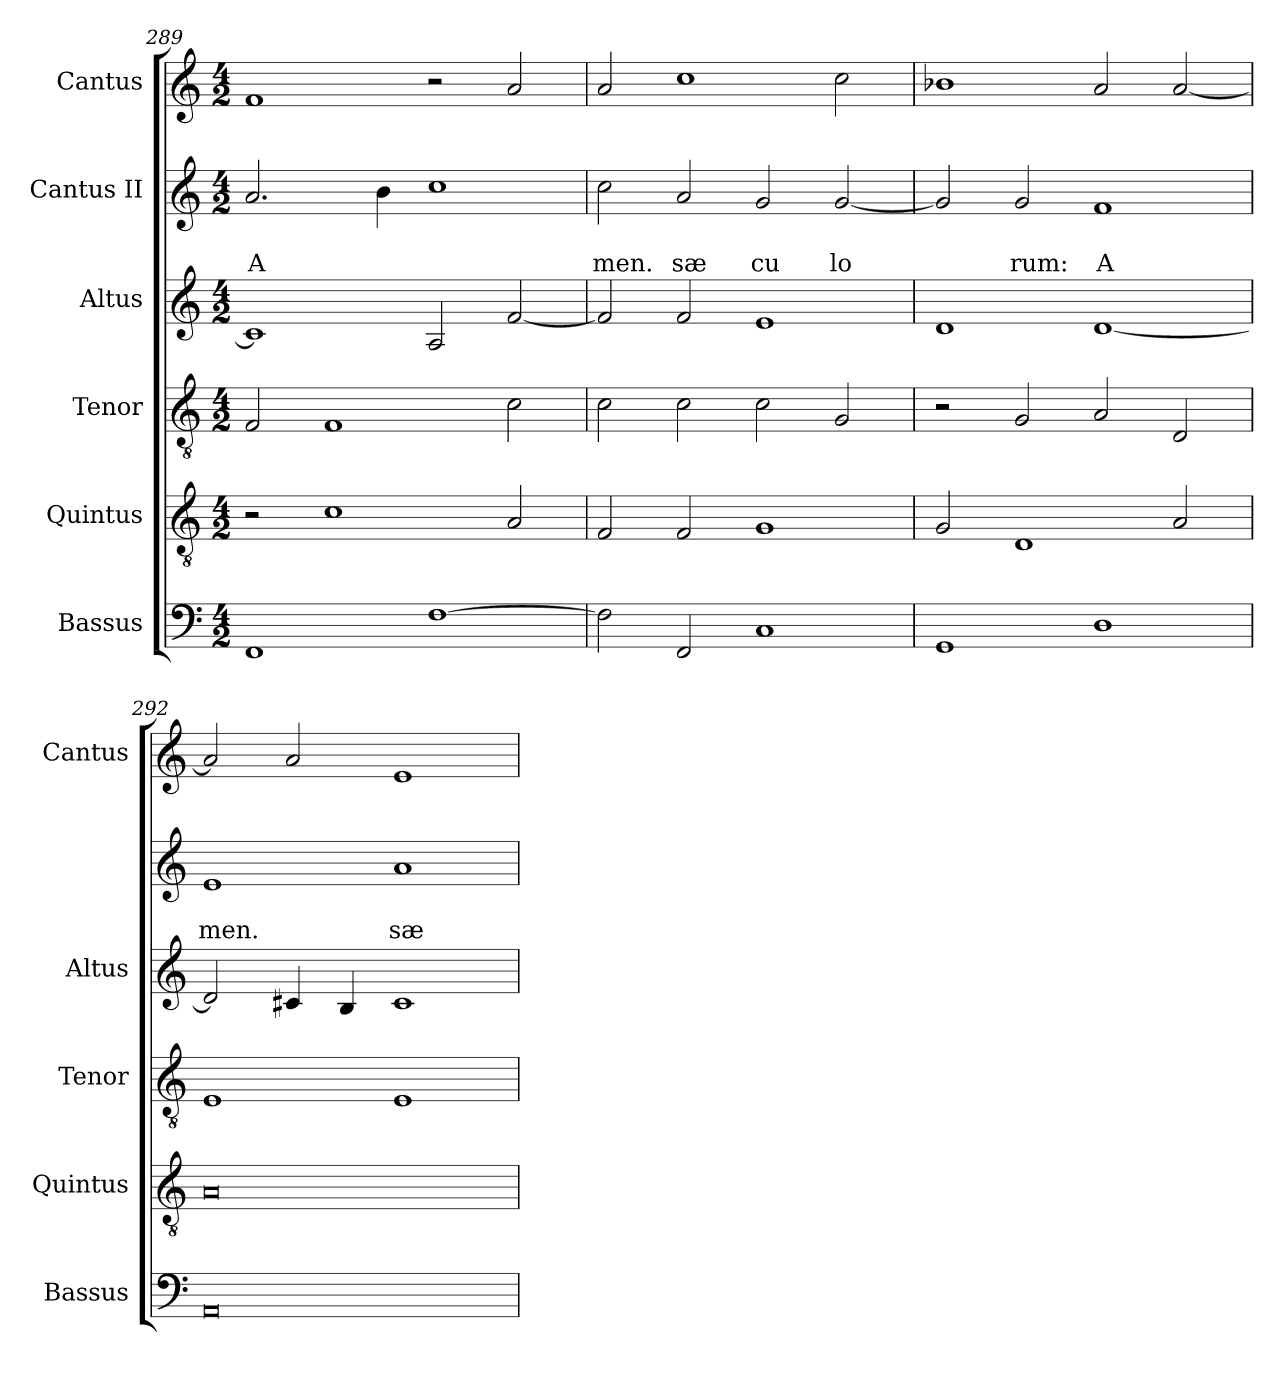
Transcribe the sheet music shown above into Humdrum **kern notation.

**kern	**kern	**kern	**kern	**kern	**text	**text	**kern
*part6	*part5	*part4	*part3	*part2	*part2	*part2	*part1
*staff6	*staff5	*staff4	*staff3	*staff2	*staff2	*staff2	*staff1
*I"Bassus	*I"Quintus	*I"Tenor	*I"Altus	*I"Cantus II	*	*	*I"Cantus
*I'Bassus	*I'Quintus	*I'Tenor	*I'Altus	*	*	*	*I'Cantus
*clefF4	*clefGv2	*clefGv2	*clefG2	*clefG2	*	*	*clefG2
*k[]	*k[]	*k[]	*k[]	*k[]	*	*	*k[]
*C:	*C:	*C:	*C:	*C:	*	*	*C:
*M4/2	*M4/2	*M4/2	*M4/2	*M4/2	*	*	*M4/2
=289	=289	=289	=289	=289	=289	=289	=289
!	!	!	!	!	!	!LO:LY:b	!
1FF	2r	2F/	1c]	2.a/	.	A	1f
.	1c	1F	.	.	.	.	.
.	.	.	.	4b\	.	.	.
[>1F	.	.	2A/	1cc	.	.	2r
.	2A/	2c\	[<2f/	.	.	.	2a/
=290	=290	=290	=290	=290	=290	=290	=290
!	!	!	!	!	!	!LO:LY:b	!
2F\]	2F/	2c\	2f/]	2cc\	.	men.	2a/
!	!	!	!	!	!	!LO:LY:b	!
2FF/	2F/	2c\	2f/	2a/	.	sæ	1cc
!	!	!	!	!	!	!LO:LY:b	!
1C	1G	2c\	1e	2g/	.	cu	.
!	!	!	!	!	!	!LO:LY:b	!
.	.	2G/	.	[<2g/	.	lo	2cc\
=291	=291	=291	=291	=291	=291	=291	=291
1GG	2G/	2r	1d	2g/]	.	.	1b-X
!	!	!	!	!	!	!LO:LY:b	!
.	1D	2G/	.	2g/	.	rum:	.
!	!	!	!	!	!	!LO:LY:b	!
1D	.	2A/	[<1d	1f	.	A	2a/
.	2A/	2D/	.	.	.	.	[<2a/
=292	=292	=292	=292	=292	=292	=292	=292
!	!	!	!	!	!	!LO:LY:b	!
0AA	0A	1E	2d/]	1e	.	men.	2a/]
.	.	.	4c#X/	.	.	.	2a/
.	.	.	4B/	.	.	.	.
!	!	!	!	!	!	!LO:LY:b	!
.	.	1E	1c#	1a	.	sæ	1e
=	=	=	=	=	=	=	=
*-	*-	*-	*-	*-	*-	*-	*-
